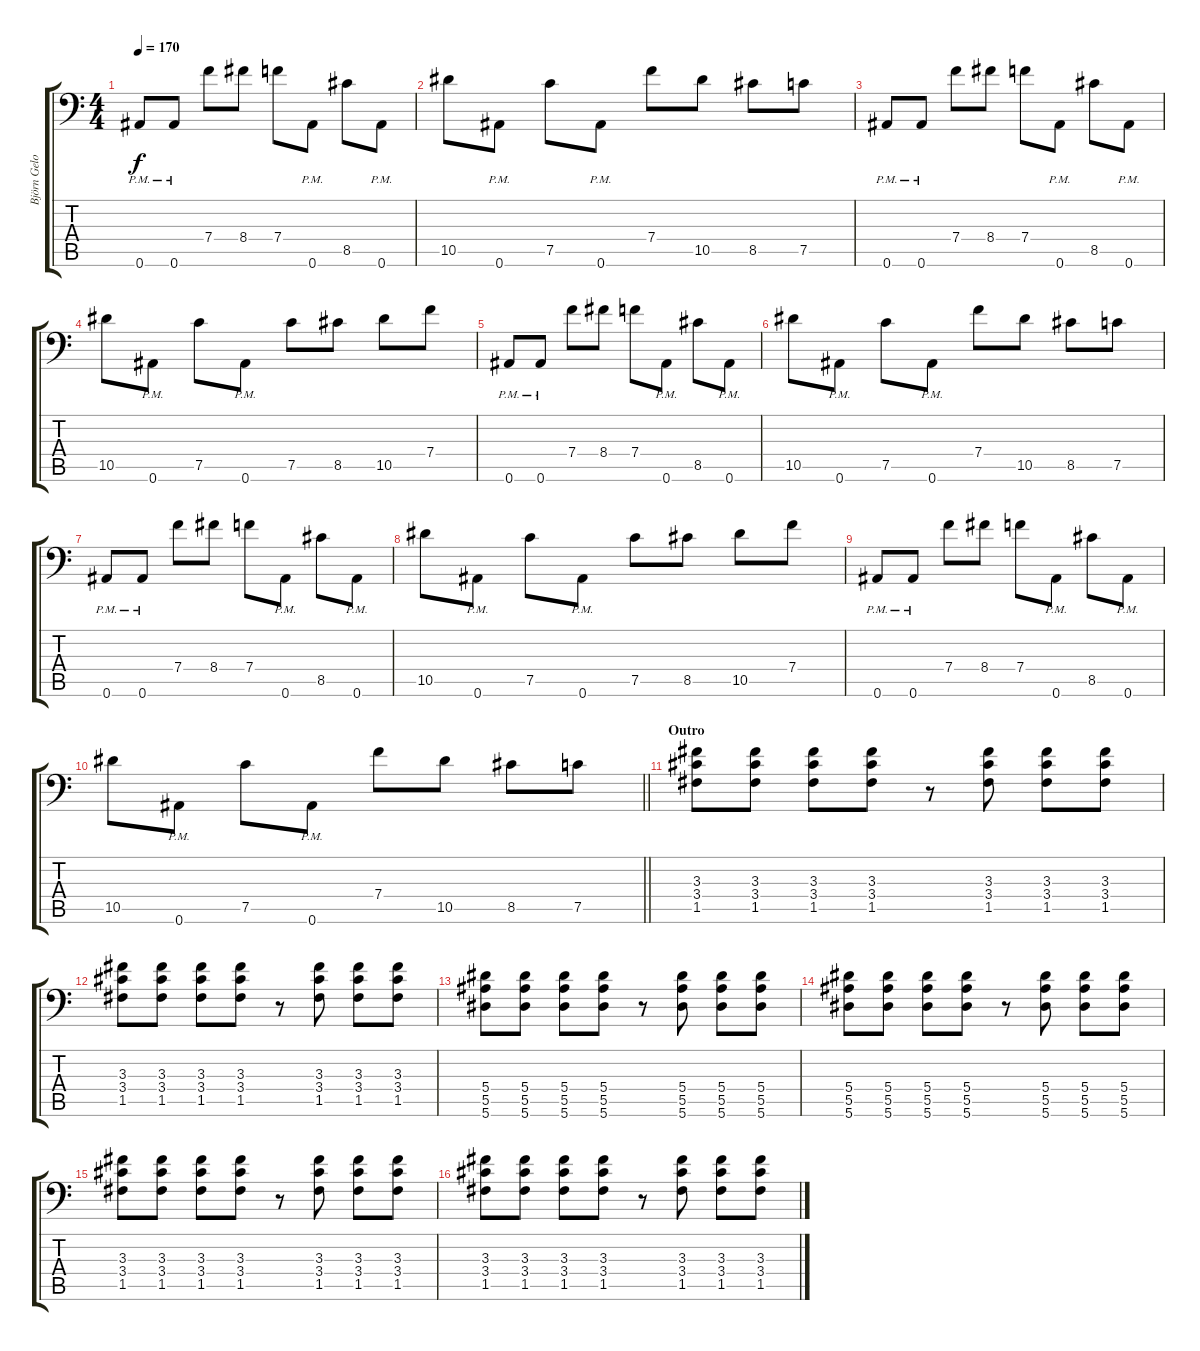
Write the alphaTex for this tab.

\track ("Björn Gelotte" "Björn Gelo") {instrument distortionguitar}
\staff {score tabs}
\tuning (C4 G3 Eb3 Bb2 F2 Bb1) {hide}
\ts (4 4)
\tempo 170
\clef f4
\ks c
0.6{pm}.8{dy f} 0.6{pm}.8 7.4.8 8.4.8 7.4.8 0.6{pm}.8 8.5.8 0.6{pm}.8 |
10.5.8 0.6{pm}.8 7.5.8 0.6{pm}.8 7.4.8 10.5.8 8.5.8 7.5.8 |
0.6{pm}.8 0.6{pm}.8 7.4.8 8.4.8 7.4.8 0.6{pm}.8 8.5.8 0.6{pm}.8 |
10.5.8 0.6{pm}.8 7.5.8 0.6{pm}.8 7.5.8 8.5.8 10.5.8 7.4.8 |
0.6{pm}.8 0.6{pm}.8 7.4.8 8.4.8 7.4.8 0.6{pm}.8 8.5.8 0.6{pm}.8 |
10.5.8 0.6{pm}.8 7.5.8 0.6{pm}.8 7.4.8 10.5.8 8.5.8 7.5.8 |
0.6{pm}.8 0.6{pm}.8 7.4.8 8.4.8 7.4.8 0.6{pm}.8 8.5.8 0.6{pm}.8 |
10.5.8 0.6{pm}.8 7.5.8 0.6{pm}.8 7.5.8 8.5.8 10.5.8 7.4.8 |
0.6{pm}.8 0.6{pm}.8 7.4.8 8.4.8 7.4.8 0.6{pm}.8 8.5.8 0.6{pm}.8 |
\barLineRight lightlight
10.5.8 0.6{pm}.8 7.5.8 0.6{pm}.8 7.4.8 10.5.8 8.5.8 7.5.8 |
\section ("" "Outro")
(3.3 3.4 1.5).8 (3.3 3.4 1.5).8 (3.3 3.4 1.5).8 (3.3 3.4 1.5).8 r.8 (3.3 3.4 1.5).8 (3.3 3.4 1.5).8 (3.3 3.4 1.5).8 |
(3.3 3.4 1.5).8 (3.3 3.4 1.5).8 (3.3 3.4 1.5).8 (3.3 3.4 1.5).8 r.8 (3.3 3.4 1.5).8 (3.3 3.4 1.5).8 (3.3 3.4 1.5).8 |
(5.4 5.5 5.6).8 (5.4 5.5 5.6).8 (5.4 5.5 5.6).8 (5.4 5.5 5.6).8 r.8 (5.4 5.5 5.6).8 (5.4 5.5 5.6).8 (5.4 5.5 5.6).8 |
(5.4 5.5 5.6).8 (5.4 5.5 5.6).8 (5.4 5.5 5.6).8 (5.4 5.5 5.6).8 r.8 (5.4 5.5 5.6).8 (5.4 5.5 5.6).8 (5.4 5.5 5.6).8 |
(3.3 3.4 1.5).8 (3.3 3.4 1.5).8 (3.3 3.4 1.5).8 (3.3 3.4 1.5).8 r.8 (3.3 3.4 1.5).8 (3.3 3.4 1.5).8 (3.3 3.4 1.5).8 |
(3.3 3.4 1.5).8 (3.3 3.4 1.5).8 (3.3 3.4 1.5).8 (3.3 3.4 1.5).8 r.8 (3.3 3.4 1.5).8 (3.3 3.4 1.5).8 (3.3 3.4 1.5).8
